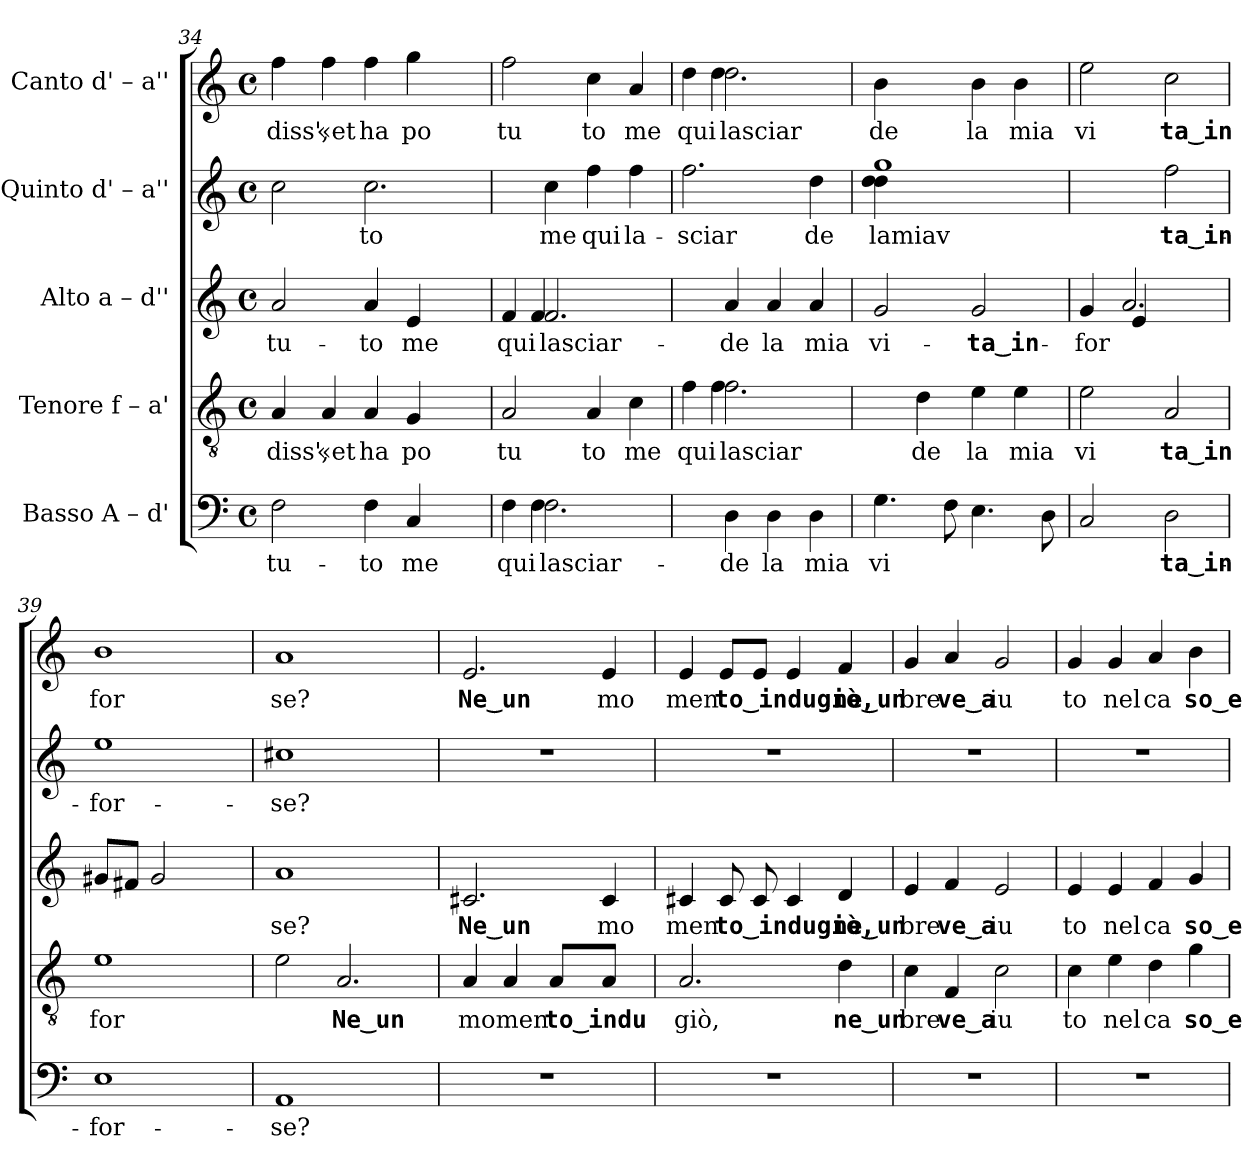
**kern	**text	**kern	**text	**kern	**text	**kern	**text	**kern	**text
*part5	*part5	*part4	*part4	*part3	*part3	*part2	*part2	*part1	*part1
*staff5	*staff5	*staff4	*staff4	*staff3	*staff3	*staff2	*staff2	*staff1	*staff1
*I"Basso  A – d'	*	*I"Tenore  f – a'	*	*I"Alto  a – d''	*	*I"Quinto  d' – a''	*	*I"Canto  d' – a''	*
!!LO:LB:g=z
*clefF4	*	*clefGv2	*	*clefG2	*	*clefG2	*	*clefG2	*
*k[]	*	*k[]	*	*k[]	*	*k[]	*	*k[]	*
*C:	*	*C:	*	*C:	*	*C:	*	*C:	*
*M4/4	*	*M4/4	*	*M4/4	*	*M4/4	*	*M4/4	*
*met(c)	*	*met(c)	*	*met(c)	*	*met(c)	*	*met(c)	*
=34	=34	=34	=34	=34	=34	=34	=34	=34	=34
!	!LO:LY:b:cj	!	!LO:LY:b:cj	!	!LO:LY:b:rj	!	!	!	!LO:LY:b:rj
2F\	-tu-	4A/	diss',	2a/	tu-	2cc\	.	4ff\	diss',
!	!	!	!LO:LY:b:cj	!	!	!	!	!	!LO:LY:b:rj
.	.	4A/	«et	.	.	.	.	4ff\	«et
!	!LO:LY:b:cj	!	!LO:LY:b:cj	!	!LO:LY:b:rj	!	!LO:LY:b:cj	!	!LO:LY:b:rj
4F\	-to	4A/	ha	4a/	-to	2.cc\	to	4ff\	ha
!	!LO:LY:b:cj	!	!LO:LY:b:cj	!	!LO:LY:b:rj	!	!	!	!LO:LY:b:rj
4C/	me	4G/	po	4e/	me	.	.	4gg\	po
4ryy	.	4ryy	.	4ryy	.	.	.	4ryy	.
=35	=35	=35	=35	=35	=35	=35	=35	=35	=35
!	!LO:LY:b:cj	!	!LO:LY:b:cj	!	!LO:LY:b:rj	!	!	!	!LO:LY:b:rj
*^	*	*	*	*^	*	*	*	*	*
4F\	4ryy	qui	2A/	tu	4f/	4ryy	qui	4ryy	.	2ff\	tu
!	!	!LO:LY:b:cj	!	!	!	!	!LO:LY:b:rj	!	!LO:LY:b:cj	!	!
2.F\	4F\	lasciar-	.	.	2.f/	4f/	lasciar-	4cc\	me	.	.
!	!	!	!	!LO:LY:b:cj	!	!	!	!	!LO:LY:b:cj	!	!LO:LY:b:rj
.	2ryy	.	4A/	to	.	2ryy	.	4ff\	qui	4cc\	to
!	!	!	!	!LO:LY:b:cj	!	!	!	!	!LO:LY:b:cj	!	!LO:LY:b:rj
.	.	.	4c\	me	.	.	.	4ff\	la-	4a/	me
*v	*v	*	*	*	*v	*v	*	*	*	*	*
=36	=36	=36	=36	=36	=36	=36	=36	=36	=36
!	!	!	!LO:LY:b:cj	!	!	!	!LO:LY:b:cj	!	!LO:LY:b:rj
*	*	*^	*	*	*	*	*	*^	*
4ryy	.	4f\	4ryy	qui	4ryy	.	2.ff\	-sciar	4dd\	4ryy	qui
!	!LO:LY:b:cj	!	!	!LO:LY:b:cj	!	!LO:LY:b:rj	!	!	!	!	!LO:LY:b:rj
4D\	-de	2.f\	4f\	lasciar	4a/	-de	.	.	2.dd\	4dd\	lasciar
!	!LO:LY:b:cj	!	!	!	!	!LO:LY:b:rj	!	!	!	!	!
4D\	la	.	2ryy	.	4a/	la	.	.	.	2ryy	.
!	!LO:LY:b:cj	!	!	!	!	!LO:LY:b:rj	!	!LO:LY:b:cj	!	!	!
4D\	mia	.	.	.	4a/	mia	4dd\	de	.	.	.
*	*	*v	*v	*	*	*	*	*	*v	*v	*
=37	=37	=37	=37	=37	=37	=37	=37	=37	=37
!	!LO:LY:b:cj	!	!	!	!LO:LY:b:rj	!	!LO:LY:b:cj	!	!LO:LY:b:rj
*	*	*	*	*	*	*^	*	*	*
4.G\	vi-	4ryy	.	2g/	vi-	1gg	4dd\ 4dd\	lamiav	4b\	de
!	!	!	!LO:LY:b:cj	!	!	!	!	!	!	!
.	.	4d\	de	.	.	.	2.ryy	.	4ryy	.
!	!LO:LY:b:cj	!	!	!	!	!	!	!	!	!
8F\	--	.	.	.	.	.	.	.	.	.
!	!LO:LY:b:cj	!	!LO:LY:b:cj	!	!LO:LY:b:rj	!	!	!	!	!LO:LY:b:rj
4.E\	--	4e\	la	2g/	-ta‿in-	.	.	.	4b\	la
!	!	!	!LO:LY:b:cj	!	!	!	!	!	!	!LO:LY:b:rj
.	.	4e\	mia	.	.	.	.	.	4b\	mia
!	!LO:LY:b:cj	!	!	!	!	!	!	!	!	!
8D\	--	.	.	.	.	.	.	.	.	.
*	*	*	*	*	*	*v	*v	*	*	*
=38	=38	=38	=38	=38	=38	=38	=38	=38	=38
!	!LO:LY:b:cj	!	!LO:LY:b:cj	!	!LO:LY:b:rj	!	!	!	!LO:LY:b:rj
*	*	*	*	*^	*	*	*	*	*
2C/	--	2e\	vi	4g/	4ryy	-for-	2ryy	.	2ee\	vi
!	!	!	!	!	!	!LO:LY:b:rj	!	!	!	!
.	.	.	.	2.a/	4e/	--	.	.	.	.
!	!LO:LY:b:cj	!	!LO:LY:b:cj	!	!	!	!	!LO:LY:b:cj	!	!LO:LY:b:rj
2D\	-ta‿in-	2A/	ta‿in	.	2ryy	.	2ff\	ta‿in-	2cc\	ta‿in
=39	=39	=39	=39	=39	=39	=39	=39	=39	=39	=39
!	!LO:LY:b:cj	!	!LO:LY:b:cj	!	!	!LO:LY:b:rj	!	!LO:LY:b:cj	!	!LO:LY:b:rj
*	*	*	*	*v	*v	*	*	*	*	*
1E	-for-	1e	for	8g#X/L	--	1ee	-for-	1b	for
!	!	!	!	!	!LO:LY:b:rj	!	!	!	!
.	.	.	.	8f#/J	--	.	.	.	.
!	!	!	!	!	!LO:LY:b:rj	!	!	!	!
.	.	.	.	2g#/	--	.	.	.	.
.	.	.	.	4ryy	.	.	.	.	.
!!LO:PB:g=z
=40	=40	=40	=40	=40	=40	=40	=40	=40	=40
!	!LO:LY:b:cj	!	!	!	!LO:LY:b:rj	!	!LO:LY:b:cj	!	!LO:LY:b:rj
1AA	-se?	2e\	.	1a	-se?	1cc#X	-se?	1a	se?
!	!	!	!LO:LY:b:cj	!	!	!	!	!	!
.	.	2.A/	Ne‿un	.	.	.	.	.	.
4ryy	.	.	.	4ryy	.	4ryy	.	4ryy	.
=41	=41	=41	=41	=41	=41	=41	=41	=41	=41
!	!	!	!LO:LY:b:cj	!	!LO:LY:b:rj	!	!	!	!LO:LY:b:rj
1r	.	4A/	mo	2.c#X/	Ne‿un	1r	.	2.e/	Ne‿un
!	!	!	!LO:LY:b:cj	!	!	!	!	!	!
.	.	4A/	men	.	.	.	.	.	.
!	!	!	!LO:LY:b:cj	!	!	!	!	!	!
.	.	8A/L	to‿indu	.	.	.	.	.	.
.	.	8ryy	.	.	.	.	.	.	.
!	!	!	!LO:LY:b:cj	!	!LO:LY:b:rj	!	!	!	!LO:LY:b:rj
.	.	8A/J	.	4c#/	mo	.	.	4e/	mo
.	.	8ryy	.	.	.	.	.	.	.
=42	=42	=42	=42	=42	=42	=42	=42	=42	=42
!	!	!	!LO:LY:b:cj	!	!LO:LY:b:rj	!	!	!	!LO:LY:b:rj
1r	.	2.A/	giò,	4c#X/	men	1r	.	4e/	men
!	!	!	!	!	!LO:LY:b:rj	!	!	!	!LO:LY:b:rj
.	.	.	.	8c#/	to‿indugiò,	.	.	8e/L	to‿indugiò,
!	!	!	!	!	!LO:LY:b:rj	!	!	!	!LO:LY:b:rj
.	.	.	.	8c#/	.	.	.	8e/J	.
!	!	!	!	!	!LO:LY:b:rj	!	!	!	!LO:LY:b:rj
.	.	.	.	4c#/	.	.	.	4e/	.
!	!	!	!LO:LY:b:cj	!	!LO:LY:b:rj	!	!	!	!LO:LY:b:rj
.	.	4d\	ne‿un	4d/	ne‿un	.	.	4f/	ne‿un
=43	=43	=43	=43	=43	=43	=43	=43	=43	=43
!	!	!	!LO:LY:b:cj	!	!LO:LY:b:rj	!	!	!	!LO:LY:b:rj
1r	.	4c\	bre	4e/	bre	1r	.	4g/	bre
!	!	!	!LO:LY:b:cj	!	!LO:LY:b:rj	!	!	!	!LO:LY:b:rj
.	.	4F/	ve‿a	4f/	ve‿a	.	.	4a/	ve‿a
!	!	!	!LO:LY:b:cj	!	!LO:LY:b:rj	!	!	!	!LO:LY:b:rj
.	.	2c\	iu	2e/	iu	.	.	2g/	iu
=44	=44	=44	=44	=44	=44	=44	=44	=44	=44
!	!	!	!LO:LY:b:cj	!	!LO:LY:b:rj	!	!	!	!LO:LY:b:rj
1r	.	4c\	to	4e/	to	1r	.	4g/	to
!	!	!	!LO:LY:b:cj	!	!LO:LY:b:rj	!	!	!	!LO:LY:b:rj
.	.	4e\	nel	4e/	nel	.	.	4g/	nel
!	!	!	!LO:LY:b:cj	!	!LO:LY:b:rj	!	!	!	!LO:LY:b:rj
.	.	4d\	ca	4f/	ca	.	.	4a/	ca
!	!	!	!LO:LY:b:cj	!	!LO:LY:b:rj	!	!	!	!LO:LY:b:rj
.	.	4g\	so‿e	4g/	so‿e	.	.	4b\	so‿e
=	=	=	=	=	=	=	=	=	=
*-	*-	*-	*-	*-	*-	*-	*-	*-	*-
